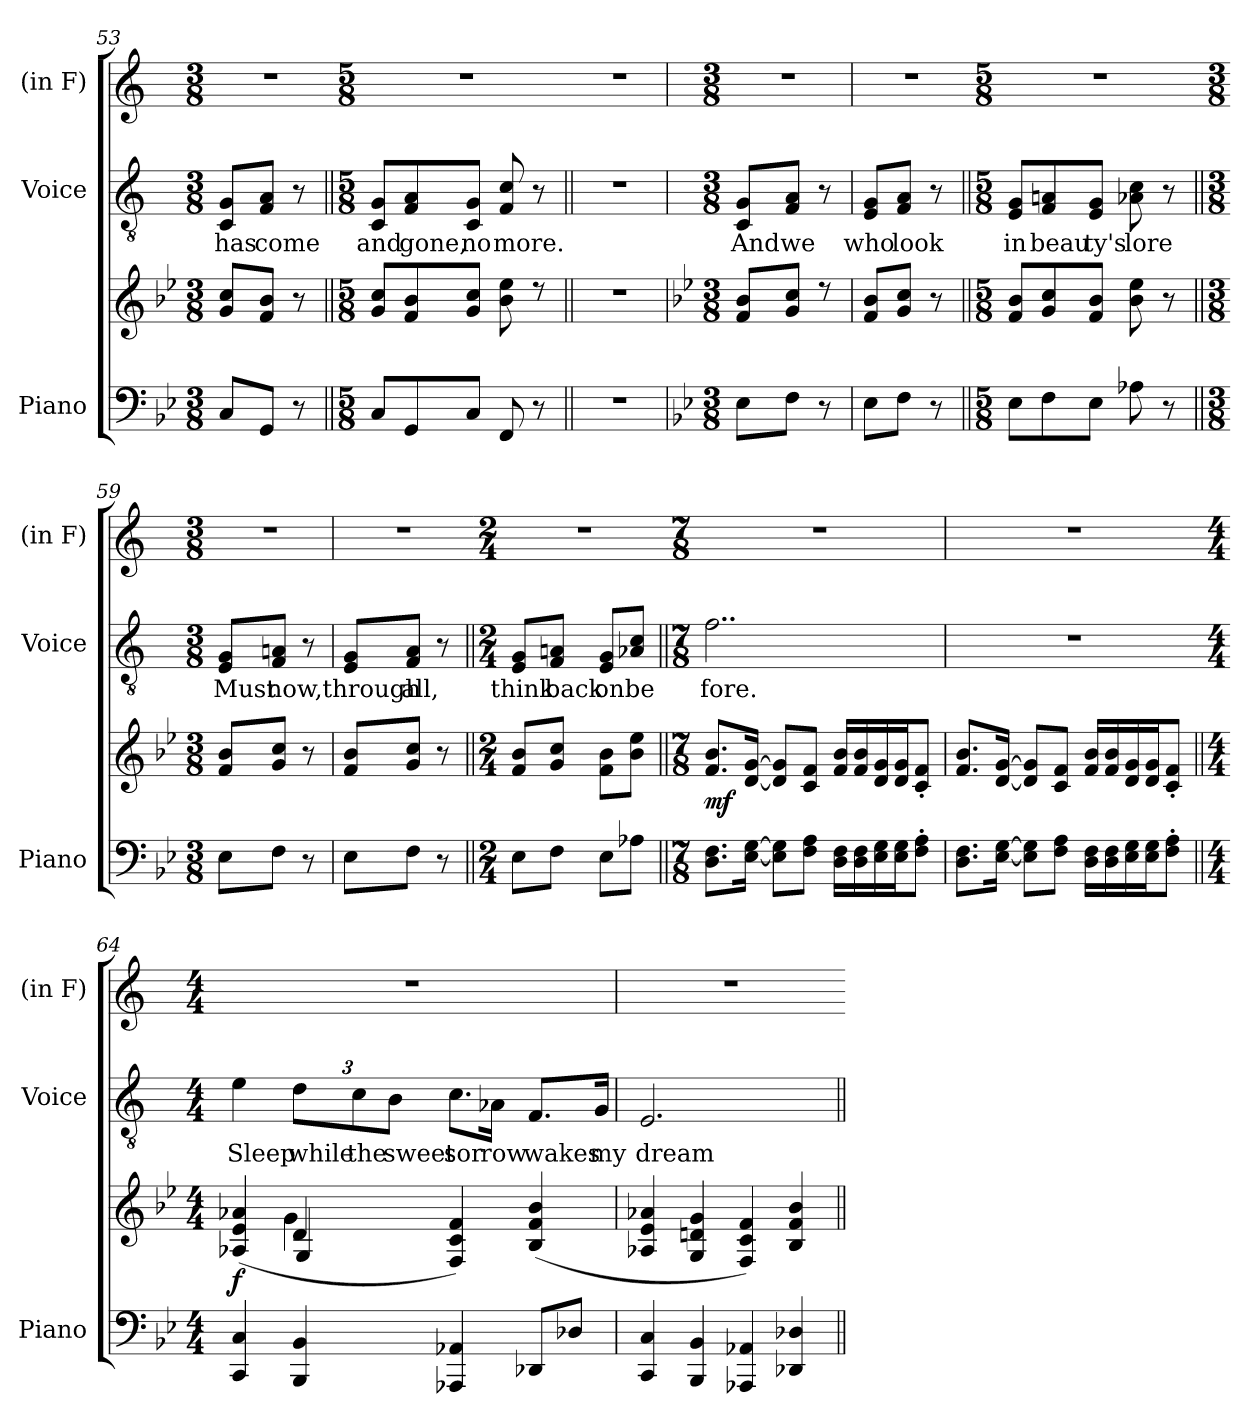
**kern	**kern	**dynam	**kern	**text	**kern
*part3	*part3	*part3	*part2	*part2	*part1
*staff4	*staff3	*staff3/4	*staff2	*staff2	*staff1
*I"Piano	*	*	*I"Voice	*	*I"(in F)
*I'Piano	*	*	*I'Voice	*	*I'(in F)
*clefF4	*clefG2	*	*clefGv2	*	*clefG2
*k[b-e-]	*k[b-e-]	*	*	*	*
*M3/8	*M3/8	*	*M3/8	*	*M3/8
=53	=53	=53	=53	=53	=53
!	!	!	!	!LO:LY:b	!
8C/L	8g/ 8cc/L	.	8C/ 8G/L	has	4.r
!	!	!	!	!LO:LY:b	!
8GG/J	8f/ 8b-/J	.	8F/ 8A/J	come	.
8r	8r	.	8r	.	.
=54||	=54||	=54	=54||	=54	=54
*M5/8	*M5/8	*	*M5/8	*	*M5/8
!	!	!	!	!LO:LY:b	!
8C/L	8g/ 8cc/L	.	8C/ 8G/L	and	8%5r
!	!	!	!	!LO:LY:b	!
8GG/	8f/ 8b-/	.	8F/ 8A/	gone,	.
!	!	!	!	!LO:LY:b	!
8C/J	8g/ 8cc/J	.	8C/ 8G/J	no	.
!	!	!	!	!LO:LY:b	!
8FF/	8b-\ 8ee-\	.	8F/ 8c/	more.	.
8r	8rcc	.	8r	.	.
=55||	=55||	=55	=55||	=55	=55
8%5r	8%5r	.	8%5r	.	8%5r
!!LO:PB:g=z
=56	=56	=56	=56	=56	=56
*k[b-e-]	*k[b-e-]	*	*	*	*
*M3/8	*M3/8	*	*M3/8	*	*M3/8
!	!	!	!	!LO:LY:b	!
8E-\L	8f/ 8b-/L	.	8C/ 8G/L	And	4.r
!	!	!	!	!LO:LY:b	!
8F\J	8g/ 8cc/J	.	8F/ 8A/J	we	.
8r	8rcc	.	8r	.	.
=57	=57	=57	=57	=57	=57
!	!	!	!	!LO:LY:b	!
8E-\L	8f/ 8b-/L	.	8E/ 8G/L	who	4.r
!	!	!	!	!LO:LY:b	!
8F\J	8g/ 8cc/J	.	8F/ 8A/J	look	.
8r	8r	.	8r	.	.
=58||	=58||	=58	=58||	=58	=58
*M5/8	*M5/8	*	*M5/8	*	*M5/8
!	!	!	!	!LO:LY:b	!
8E-\L	8f/ 8b-/L	.	8E/ 8G/L	in	8%5r
!	!	!	!	!LO:LY:b	!
8F\	8g/ 8cc/	.	8F/ 8An/	beau	.
!	!	!	!	!LO:LY:b	!
8E-\J	8f/ 8b-/J	.	8E/ 8G/J	ty's	.
!	!	!	!	!LO:LY:b	!
8A-X\	8b-\ 8ee-\	.	8A-X\ 8c\	lore	.
8r	8r	.	8r	.	.
=59||	=59||	=59	=59||	=59	=59
*M3/8	*M3/8	*	*M3/8	*	*M3/8
!	!	!	!	!LO:LY:b	!
8E-\L	8f/ 8b-/L	.	8E/ 8G/L	Must	4.r
!	!	!	!	!LO:LY:b	!
8F\J	8g/ 8cc/J	.	8F/ 8An/J	now,	.
8r	8r	.	8r	.	.
=60	=60	=60	=60	=60	=60
!	!	!	!	!LO:LY:b	!
8E-\L	8f/ 8b-/L	.	8E/ 8G/L	through	4.r
!	!	!	!	!LO:LY:b	!
8F\J	8g/ 8cc/J	.	8F/ 8A/J	all,	.
8r	8r	.	8r	.	.
!!LO:LB:g=z
=61||	=61||	=61	=61||	=61	=61
*M2/4	*M2/4	*	*M2/4	*	*M2/4
!	!	!	!	!LO:LY:b	!
8E-\L	8f/ 8b-/L	.	8E/ 8G/L	think	2r
!	!	!	!	!LO:LY:b	!
8F\J	8g/ 8cc/J	.	8F/ 8An/J	back	.
!	!	!	!	!LO:LY:b	!
8E-\L	8f\ 8b-\L	.	8E/ 8G/L	on	.
!	!	!	!	!LO:LY:b	!
8A-X\J	8b-\ 8ee-\J	.	8A-X/ 8c/J	be	.
=62||	=62||	=62	=62||	=62	=62
*M7/8	*M7/8	*	*M7/8	*	*M7/8
!	!	!LO:DY:b	!	!LO:LY:b	!
8.D\ 8.F\L	8.f/ 8.b-/L	mf	2..f\	fore.	2..r
[<16E-\ [>16G\Jk	[<16d/ [>16g/Jk	.	.	.	.
8E-\] 8G\]L	8d/] 8g/]L	.	.	.	.
8F\ 8A\J	8c/ 8f/J	.	.	.	.
16D\ 16F\LL	16f/ 16b-/LL	.	.	.	.
16D\ 16F\	16f/ 16b-/	.	.	.	.
16E-\ 16G\	16d/ 16g/	.	.	.	.
16E-\ 16G\J	16d/ 16g/J	.	.	.	.
8F\'> 8A\'>J	8c/'< 8f/'<J	.	.	.	.
=63	=63	=63	=63	=63	=63
8.D\ 8.F\L	8.f/ 8.b-/L	.	2..rd	.	2..r
[<16E-\ [>16G\Jk	[<16d/ [>16g/Jk	.	.	.	.
8E-\] 8G\]L	8d/] 8g/]L	.	.	.	.
8F\ 8A\J	8c/ 8f/J	.	.	.	.
16D\ 16F\LL	16f/ 16b-/LL	.	.	.	.
16D\ 16F\	16f/ 16b-/	.	.	.	.
16E-\ 16G\	16d/ 16g/	.	.	.	.
16E-\ 16G\J	16d/ 16g/J	.	.	.	.
8F\'> 8A\'>J	8c/'< 8f/'<J	.	.	.	.
!!LO:LB:g=z
=64||	=64||	=64	=64||	=64	=64
*M4/4	*M4/4	*	*M4/4	*	*M4/4
*	*^	*	*	*	*
*	*	*^	*	*	*	*
!	!	!	!	!LO:DY:b	!	!LO:LY:b	!
4CC/ 4C/	(>4A-X/ 4e-/ 4a-X/	4ryy	4ryy	f	4e\	Sleep	1r
!	!	!	!	!	!	!LO:LY:b	!
4BBB-/ 4BB-/	4d/	4G/	4g\	.	12d\L	while	.
!	!	!	!	!	!	!LO:LY:b	!
.	.	.	.	.	12c\	the	.
!	!	!	!	!	!	!LO:LY:b	!
.	.	.	.	.	12B\J	sweet	.
!	!	!	!	!	!	!LO:LY:b	!
4AAA-X/ 4AA-X/	4F/ 4c/ 4f/)	2ryy	2ryy	.	8.c\L	sor	.
!	!	!	!	!	!	!LO:LY:b	!
.	.	.	.	.	16A-X\Jk	row	.
!	!	!	!	!	!	!LO:LY:b	!
8DD-X/L	(>4B-/ 4f/ 4b-/	.	.	.	8.F/L	wakes	.
8D-X/J	.	.	.	.	.	.	.
!	!	!	!	!	!	!LO:LY:b	!
.	.	.	.	.	16G/Jk	my	.
*	*v	*v	*v	*	*	*	*
=65	=65	=65	=65	=65	=65
!	!	!	!	!LO:LY:b	!
4CC/ 4C/	4A-X/ 4e-/ 4a-X/	.	2.E/	dream	1r
4BBB-/ 4BB-/	4G/ 4dn/ 4g/	.	.	.	.
4AAA-X/ 4AA-X/	4F/ 4c/ 4f/)	.	.	.	.
4DD-X/ 4D-X/	4B-/ 4f/ 4b-/	.	4ryy	.	.
=||	=||	=	=||	=	=
*-	*-	*-	*-	*-	*-
